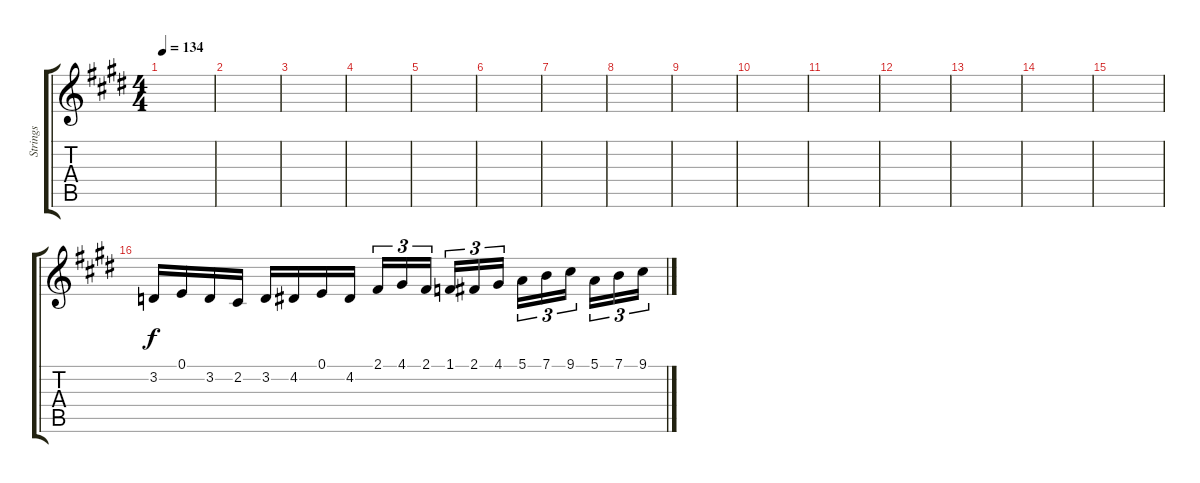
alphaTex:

\track ("Strings" "Strings") {instrument stringensemble2}
\staff {score tabs}
\tuning (E4 B3 G3 D3 A2 E2) {hide}
\ts (4 4)
\tempo 134
\clef g2
\ks e
|
|
|
|
|
|
|
|
|
|
|
|
|
|
|
3.2.16{volume 11} 0.1.16 3.2.16 2.2.16 3.2.16 4.2.16 0.1.16 4.2.16 2.1.16{tu (3 2)} 4.1.16{tu (3 2)} 2.1.16{tu (3 2) beam splitsecondary} 1.1.16{tu (3 2)} 2.1.16{tu (3 2)} 4.1.16{tu (3 2)} 5.1.16{tu (3 2)} 7.1.16{tu (3 2)} 9.1.16{tu (3 2) beam splitsecondary} 5.1.16{tu (3 2)} 7.1.16{tu (3 2)} 9.1.16{tu (3 2)}
